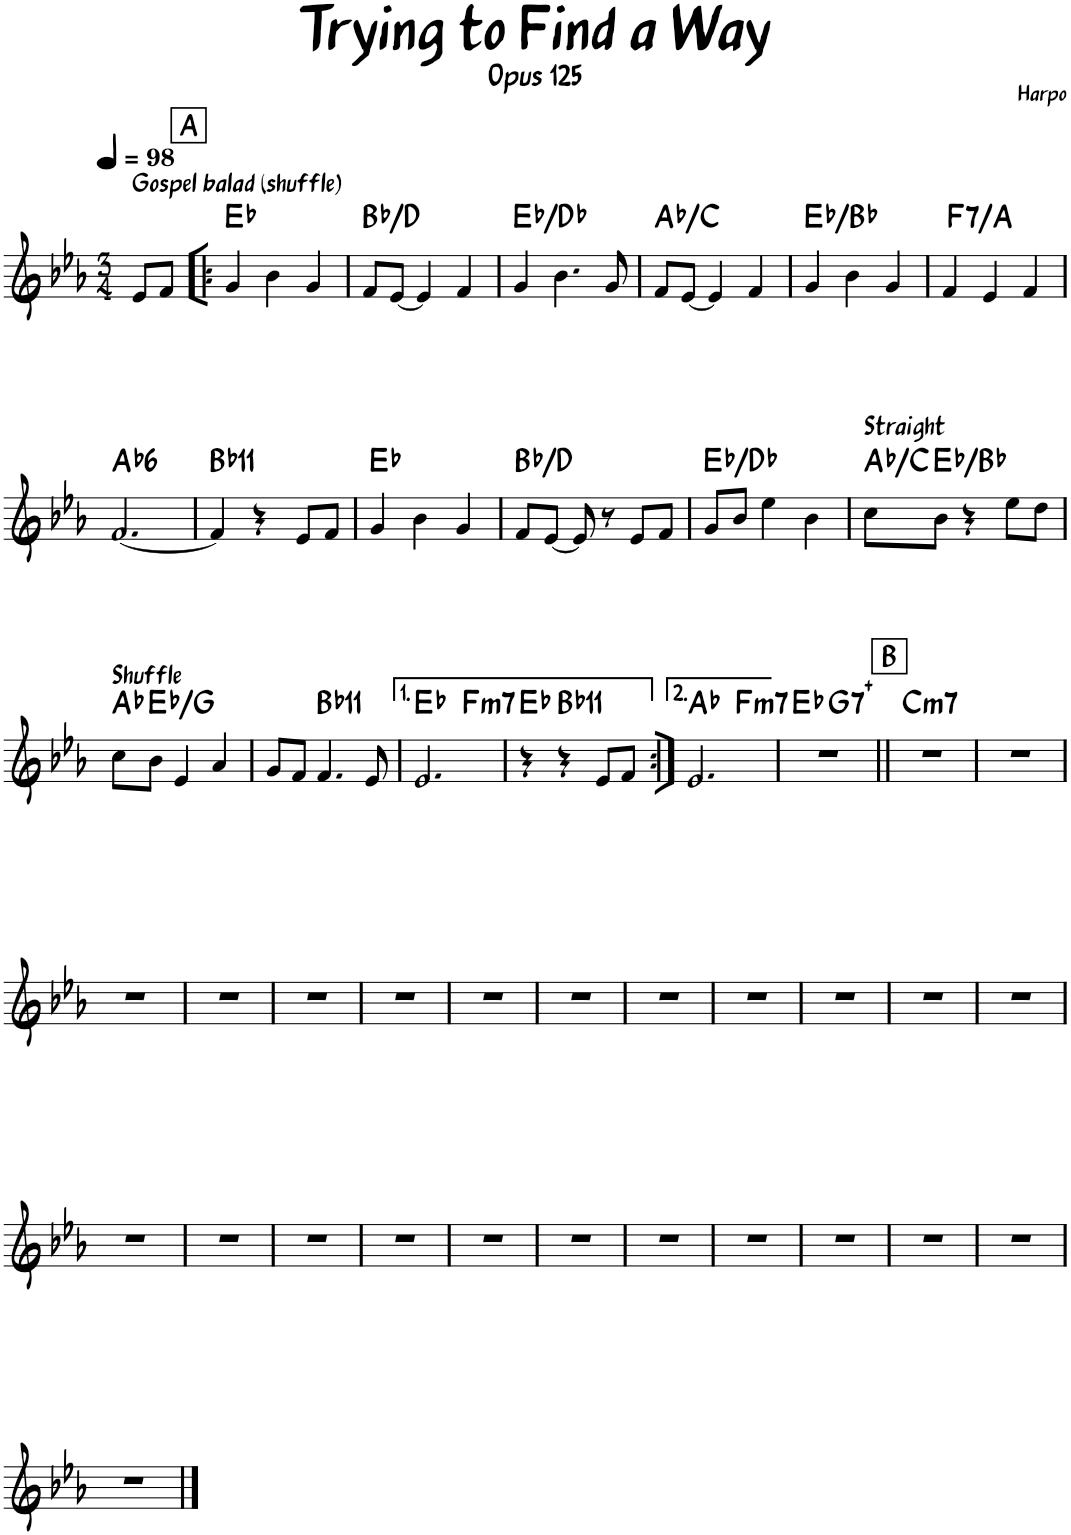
**kern	**harte
*part1	*part1
*staff1	*
*I"Piano	*
*I'Pno.	*
*clefG2	*
*k[b-e-a-]	*
*M3/4	*
*MM98	*
=	=
!LO:TX:a:B:t=Gospel balad (shuffle)	!
8e-/L	.
8f/J	.
!!LO:REH:place=s1:a:B:rj:fs=14:t=A
=1!|:	=1!|:
4g/	Eb:maj
4b-\	.
4g/	.
=2	=2
8f/L	Bb:maj/3
[8e-/J	.
4e-/]	.
4f/	.
=3	=3
4g/	Eb:maj/b7
4.b-\	.
8g/	.
=4	=4
8f/L	Ab:maj/3
[8e-/J	.
4e-/]	.
4f/	.
=5	=5
4g/	Eb:maj/5
4b-\	.
4g/	.
=6	=6
!	!LO:H:kt=7
4f/	F:7/3
4e-/	.
4f/	.
!!LO:LB:g=z
=7	=7
!	!LO:H:kt=6
[2.f/	Ab:maj6
=8	=8
!	!LO:H:kt=11
4f/]	Bb:9(11)
4r	.
8e-/L	.
8f/J	.
=9	=9
4g/	Eb:maj
4b-\	.
4g/	.
=10	=10
8f/L	Bb:maj/3
[8e-/J	.
8e-/]	.
8r	.
8e-/L	.
8f/J	.
=11	=11
8g/L	Eb:maj/b7
8b-/J	.
4ee-\	.
4b-\	.
=12	=12
!LO:TX:a:B:t=Straight	!
8cc\L	Ab:maj/3
8b-\J	Eb:maj/5
4r	.
8ee-\L	.
8dd\J	.
!!LO:LB:g=z
=13	=13
!LO:TX:a:B:t=Shuffle	!
8cc\L	Ab:maj
8b-\J	Eb:maj/3
4e-/	.
4a-/	.
=14	=14
8g/L	.
8f/J	.
!	!LO:H:kt=11
4.f/	Bb:9(11)
8e-/	.
=15	=15
*^	*
2.e-/	2ryy	Eb:maj
!	!	!LO:H:kt=m7
.	4ryy	F:min7
*v	*v	*
=16	=16
4r	Eb:maj
!	!LO:H:kt=11
4r	Bb:9(11)
8e-/L	.
8f/J	.
=17:|!	=17:|!
*^	*
2.e-/	2ryy	Ab:maj
!	!	!LO:H:kt=m7
.	4ryy	F:min7
=18	=18	=18
2.r	4ryy	Eb:maj
!	!	!LO:H:kt=7+
.	2ryy	G:aug(b7)
!!LO:REH:place=s1:a:B:rj:fs=14:t=B	!!
=19||	=19||	=19||
!	!	!LO:H:kt=m7
*v	*v	*
2.r	C:min7
=20	=20
2.r	.
!!LO:LB:g=z
=21	=21
2.r	.
=22	=22
2.r	.
=23	=23
2.r	.
=24	=24
2.r	.
=25	=25
2.r	.
=26	=26
2.r	.
=27	=27
2.r	.
=28	=28
2.r	.
=29	=29
2.r	.
=30	=30
2.r	.
=31	=31
2.r	.
!!LO:LB:g=z
=32	=32
2.r	.
=33	=33
2.r	.
=34	=34
2.r	.
=35	=35
2.r	.
=36	=36
2.r	.
=37	=37
2.r	.
=38	=38
2.r	.
=39	=39
2.r	.
=40	=40
2.r	.
=41	=41
2.r	.
=42	=42
2.r	.
!!LO:LB:g=z
=43	=43
2.r	.
==	==
*-	*-
